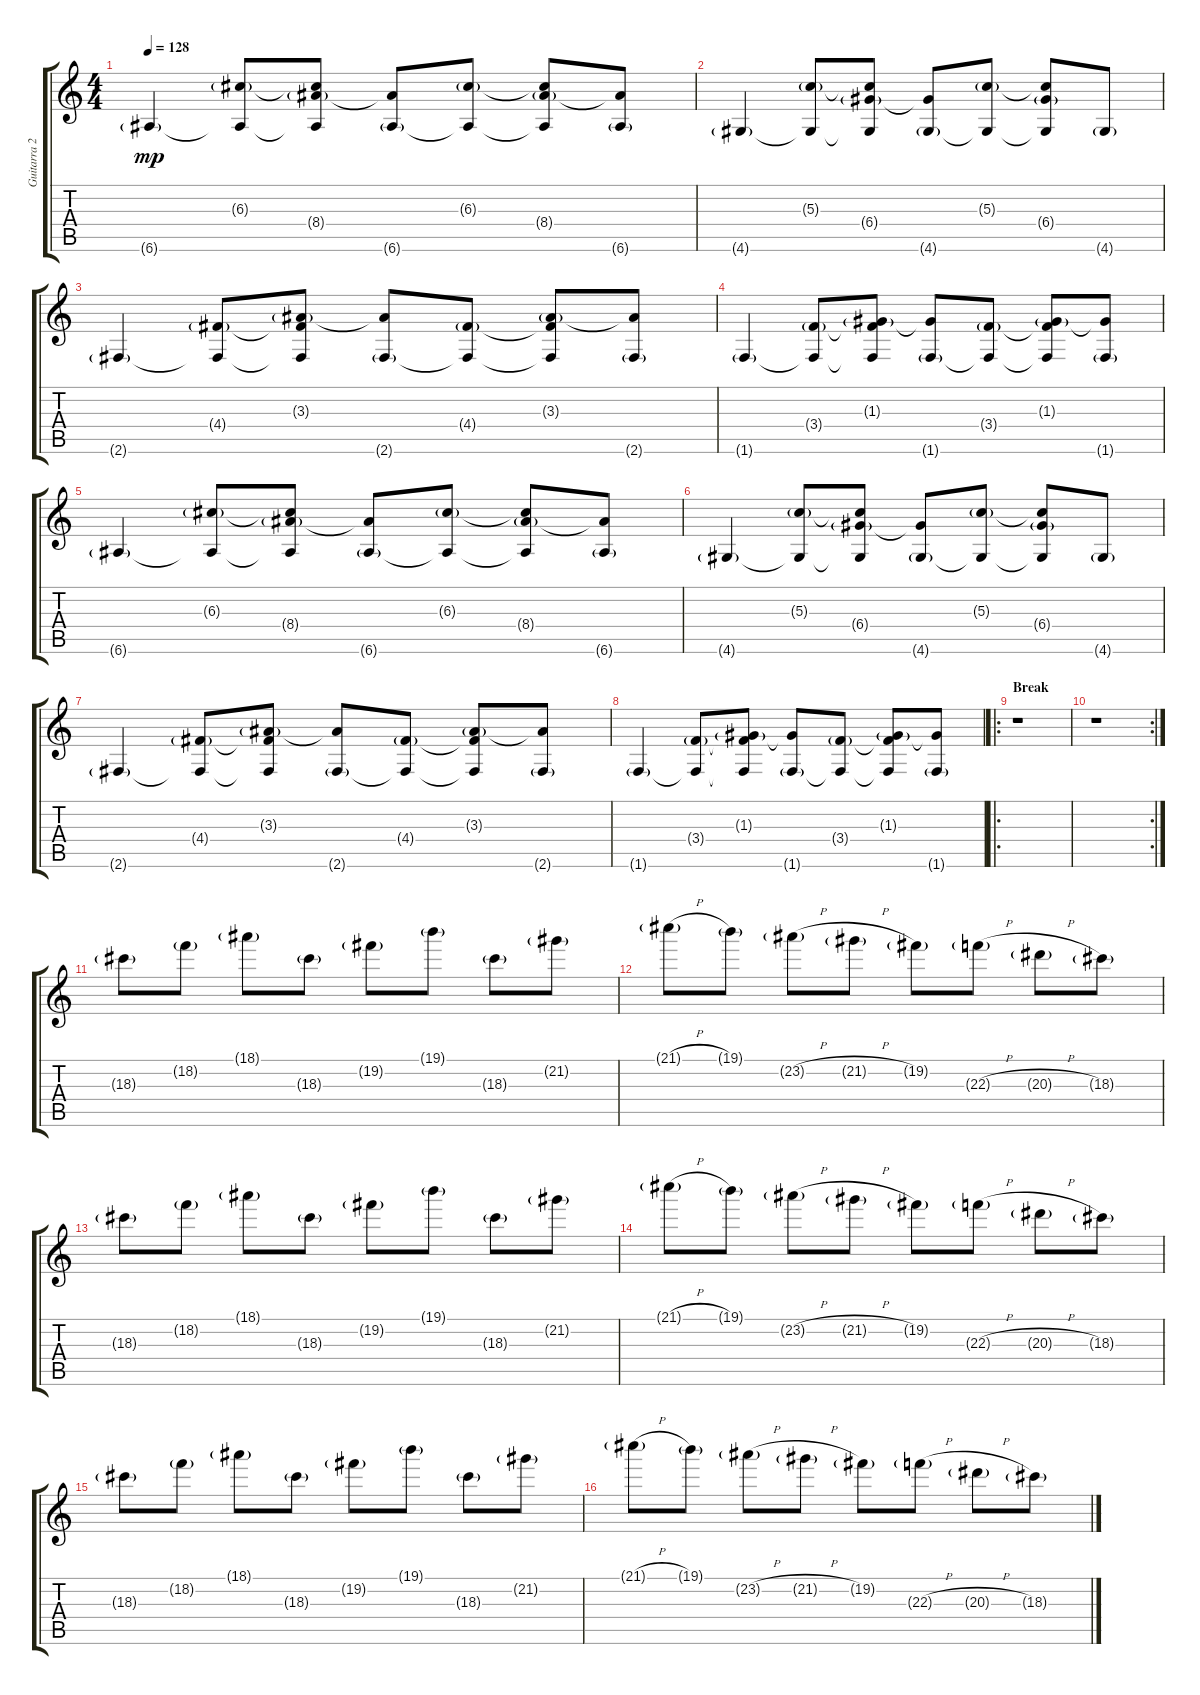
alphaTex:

\track ("Guitarra 2" "Guitarra 2") {instrument distortionguitar}
\staff {score tabs}
\tuning (E4 B3 G3 D3 A2 E2) {hide}
\ts (4 4)
\tempo 128
\clef g2
\ks c
6.6{g}.4{dy mp} (6.3{g} 6.6{t}).8 (6.3{t} 8.4{g} 6.6{t}).8 (8.4{t} 6.6{g}).8 (6.3{g} 6.6{t}).8 (6.3{t} 8.4{g} 6.6{t}).8 (8.4{t} 6.6{g}).8 |
4.6{g}.4 (5.3{g} 4.6{t}).8 (5.3{t} 6.4{g} 4.6{t}).8 (6.4{t} 4.6{g}).8 (5.3{g} 4.6{t}).8 (5.3{t} 6.4{g} 4.6{t}).8 4.6{g}.8 |
2.6{g}.4 (4.4{g} 2.6{t}).8 (3.3{g} 4.4{t} 2.6{t}).8 (3.3{t} 2.6{g}).8 (4.4{g} 2.6{t}).8 (3.3{g} 4.4{t} 2.6{t}).8 (3.3{t} 2.6{g}).8 |
1.6{g}.4 (3.4{g} 1.6{t}).8 (1.3{g} 3.4{t} 1.6{t}).8 (1.3{t} 1.6{g}).8 (3.4{g} 1.6{t}).8 (1.3{g} 3.4{t} 1.6{t}).8 (1.3{t} 1.6{g}).8 |
6.6{g}.4 (6.3{g} 6.6{t}).8 (6.3{t} 8.4{g} 6.6{t}).8 (8.4{t} 6.6{g}).8 (6.3{g} 6.6{t}).8 (6.3{t} 8.4{g} 6.6{t}).8 (8.4{t} 6.6{g}).8 |
4.6{g}.4 (5.3{g} 4.6{t}).8 (5.3{t} 6.4{g} 4.6{t}).8 (6.4{t} 4.6{g}).8 (5.3{g} 4.6{t}).8 (5.3{t} 6.4{g} 4.6{t}).8 4.6{g}.8 |
2.6{g}.4 (4.4{g} 2.6{t}).8 (3.3{g} 4.4{t} 2.6{t}).8 (3.3{t} 2.6{g}).8 (4.4{g} 2.6{t}).8 (3.3{g} 4.4{t} 2.6{t}).8 (3.3{t} 2.6{g}).8 |
1.6{g}.4 (3.4{g} 1.6{t}).8 (1.3{g} 3.4{t} 1.6{t}).8 (1.3{t} 1.6{g}).8 (3.4{g} 1.6{t}).8 (1.3{g} 3.4{t} 1.6{t}).8 (1.3{t} 1.6{g}).8 |
\ro
\section ("" "Break")
r.1 |
\rc 2
r.1 |
18.3{g}.8{volume 13 balance 4 instrument distortionguitar} 18.2{g}.8 18.1{g}.8 18.3{g}.8 19.2{g}.8 19.1{g}.8 18.3{g}.8 21.2{g}.8 |
21.1{h g}.8 19.1{g}.8 23.2{h g}.8 21.2{h g}.8 19.2{g}.8 22.3{h g}.8 20.3{h g}.8 18.3{g}.8 |
18.3{g}.8 18.2{g}.8 18.1{g}.8 18.3{g}.8 19.2{g}.8 19.1{g}.8 18.3{g}.8 21.2{g}.8 |
21.1{h g}.8 19.1{g}.8 23.2{h g}.8 21.2{h g}.8 19.2{g}.8 22.3{h g}.8 20.3{h g}.8 18.3{g}.8 |
18.3{g}.8 18.2{g}.8 18.1{g}.8 18.3{g}.8 19.2{g}.8 19.1{g}.8 18.3{g}.8 21.2{g}.8 |
21.1{h g}.8 19.1{g}.8 23.2{h g}.8 21.2{h g}.8 19.2{g}.8 22.3{h g}.8 20.3{h g}.8 18.3{g}.8
